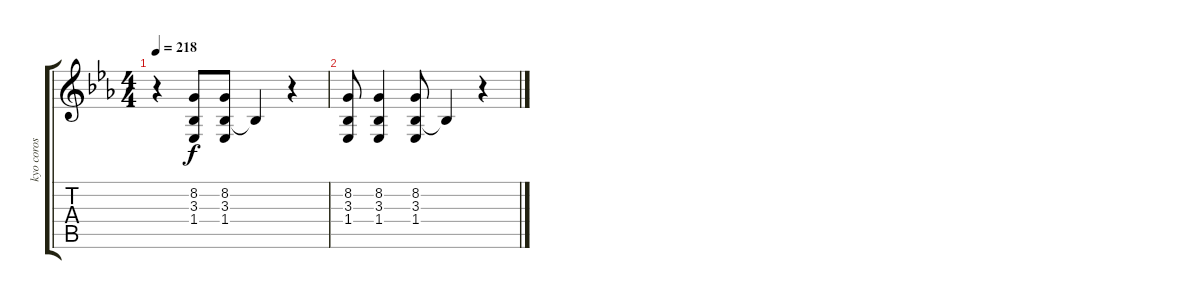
\track ("kyo coros" "kyo coros") {instrument voiceoohs}
\staff {score tabs}
\tuning (E4 B3 G3 D3 A2 E2) {hide}
\ts (4 4)
\tempo 218
\clef g2
\ks eb
r.4{dy f} (8.2 3.3 1.4).8 (8.2 3.3 1.4).8 3.3{t}.4 r.4 |
(8.2 3.3 1.4).8 (8.2 3.3 1.4).4 (8.2 3.3 1.4).8 3.3{t}.4 r.4
